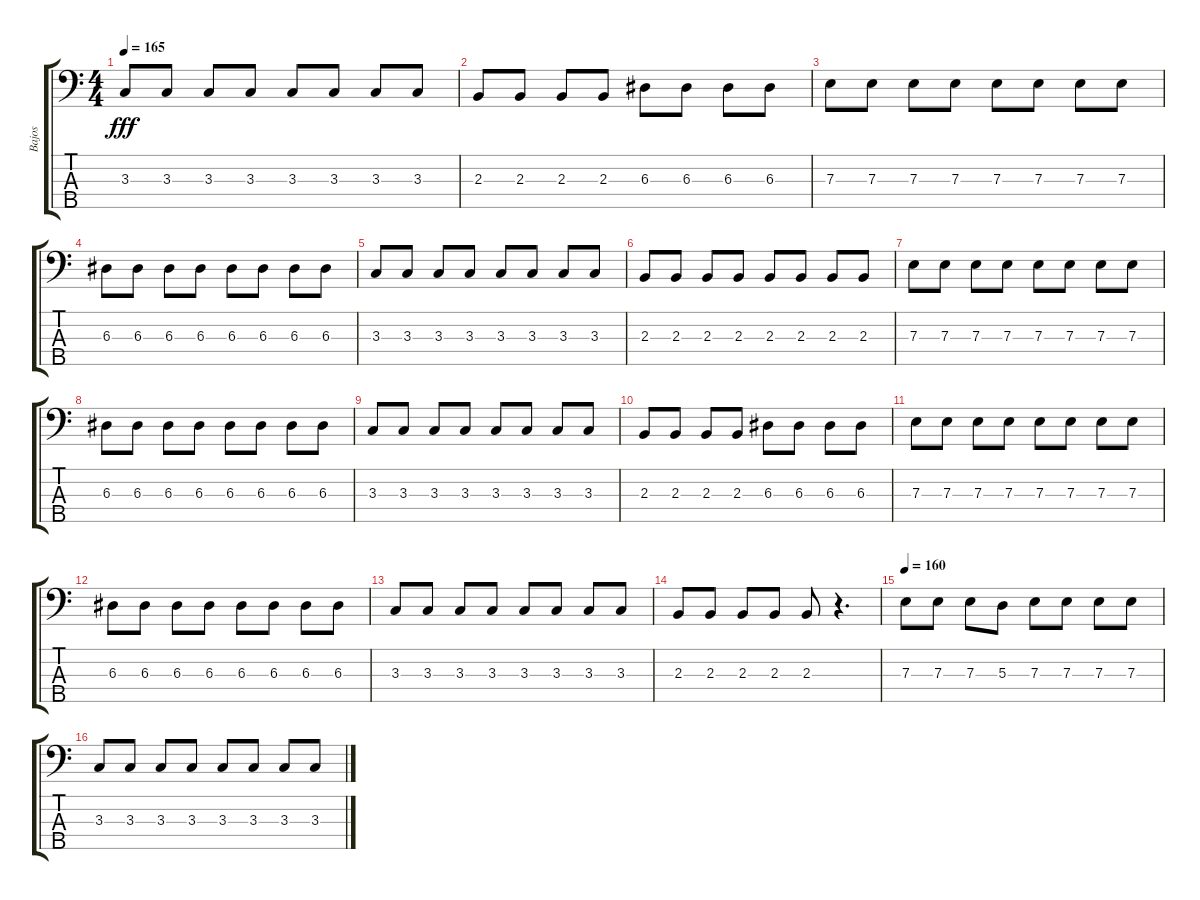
\track ("Bajos" "Bajos") {instrument electricbassfinger}
\staff {score tabs}
\tuning (G2 D2 A1 E1 B0) {hide}
\ts (4 4)
\tempo 165
\clef f4
\ks c
3.3.8{dy fff} 3.3.8 3.3.8 3.3.8 3.3.8 3.3.8 3.3.8 3.3.8 |
2.3.8 2.3.8 2.3.8 2.3.8 6.3.8 6.3.8 6.3.8 6.3.8 |
7.3.8 7.3.8 7.3.8 7.3.8 7.3.8 7.3.8 7.3.8 7.3.8 |
6.3.8 6.3.8 6.3.8 6.3.8 6.3.8 6.3.8 6.3.8 6.3.8 |
3.3.8 3.3.8 3.3.8 3.3.8 3.3.8 3.3.8 3.3.8 3.3.8 |
2.3.8 2.3.8 2.3.8 2.3.8 2.3.8 2.3.8 2.3.8 2.3.8 |
7.3.8 7.3.8 7.3.8 7.3.8 7.3.8 7.3.8 7.3.8 7.3.8 |
6.3.8 6.3.8 6.3.8 6.3.8 6.3.8 6.3.8 6.3.8 6.3.8 |
3.3.8 3.3.8 3.3.8 3.3.8 3.3.8 3.3.8 3.3.8 3.3.8 |
2.3.8 2.3.8 2.3.8 2.3.8 6.3.8 6.3.8 6.3.8 6.3.8 |
7.3.8 7.3.8 7.3.8 7.3.8 7.3.8 7.3.8 7.3.8 7.3.8 |
6.3.8 6.3.8 6.3.8 6.3.8 6.3.8 6.3.8 6.3.8 6.3.8 |
3.3.8 3.3.8 3.3.8 3.3.8 3.3.8 3.3.8 3.3.8 3.3.8 |
2.3.8 2.3.8 2.3.8 2.3.8 2.3.8 r.4{d} |
\tempo 160
7.3.8 7.3.8 7.3.8 5.3.8 7.3.8 7.3.8 7.3.8 7.3.8 |
3.3.8 3.3.8 3.3.8 3.3.8 3.3.8 3.3.8 3.3.8 3.3.8
